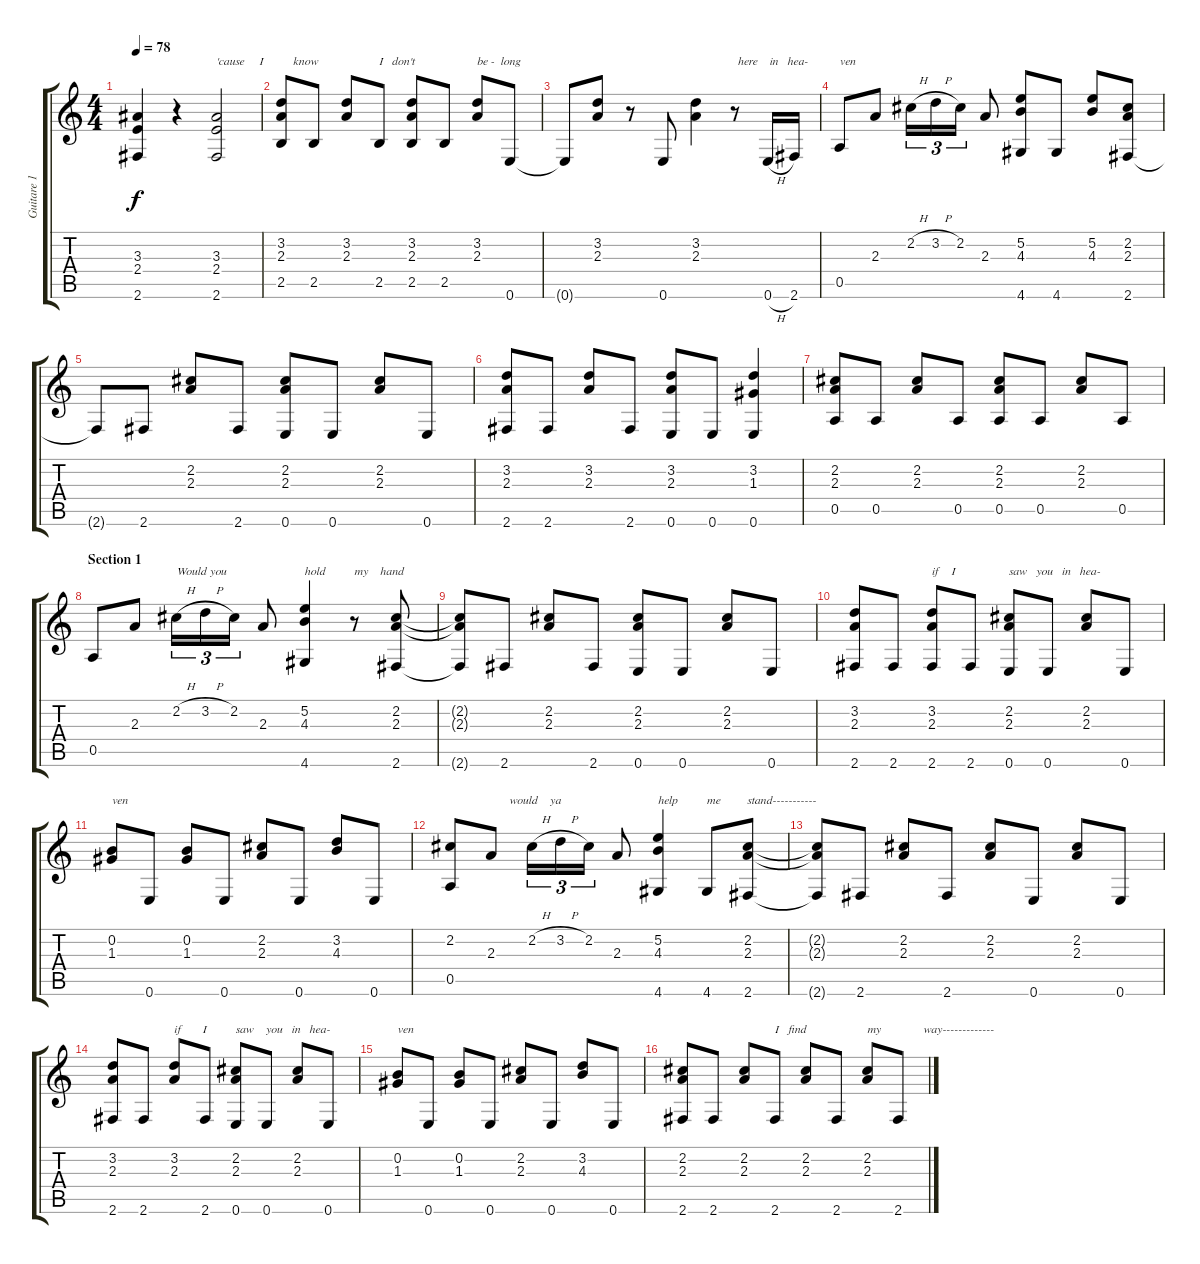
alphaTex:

\track ("Guitare 1" "Guitare 1") {instrument acousticguitarnylon}
\staff {score tabs}
\tuning (E4 B3 G3 D3 A2 E2) {hide}
\ts (4 4)
\tempo 78
\clef g2
\ks c
(3.3 2.4 2.6).4{dy f} r.4 (3.3 2.4 2.6).2{txt "'cause     I          know"} |
(3.2 2.3 2.5).8 2.5.8 (3.2 2.3).8 2.5.8{txt "I   don't"} (3.2 2.3 2.5).8 2.5.8 (3.2 2.3).8{txt "be -  long"} 0.6.8 |
0.6{t}.8 (3.2 2.3).8 r.8 0.6.8 (3.2 2.3).4{txt "              here    in   hea-"} r.8 0.6{h}.16 2.6.16 |
0.5.8{txt "ven"} 2.3.8 2.2{h}.16{tu (3 2)} 3.2{h}.16{tu (3 2)} 2.2.16{tu (3 2)} 2.3.8 (5.2 4.3 4.6).8 4.6.8 (5.2 4.3).8 (2.2 2.3 2.6).8 |
2.6{t}.8 2.6.8 (2.2 2.3).8 2.6.8 (2.2 2.3 0.6).8 0.6.8 (2.2 2.3).8 0.6.8 |
(3.2 2.3 2.6).8 2.6.8 (3.2 2.3).8 2.6.8 (3.2 2.3 0.6).8 0.6.8 (3.2 1.3 0.6).4 |
(2.2 2.3 0.5).8 0.5.8 (2.2 2.3).8 0.5.8 (2.2 2.3 0.5).8 0.5.8 (2.2 2.3).8 0.5.8 |
\section ("" "Section 1")
0.5.8 2.3.8 2.2{h}.16{tu (3 2) txt "Would you"} 3.2{h}.16{tu (3 2)} 2.2.16{tu (3 2)} 2.3.8 (5.2 4.3 4.6).4{txt "hold"} r.8{txt "my    hand"} (2.2 2.3 2.6).8 |
(2.2{t} 2.3{t} 2.6{t}).8 2.6.8 (2.2 2.3).8 2.6.8 (2.2 2.3 0.6).8 0.6.8 (2.2 2.3).8 0.6.8 |
(3.2 2.3 2.6).8 2.6.8 (3.2 2.3 2.6).8{txt "if    I"} 2.6.8 (2.2 2.3 0.6).8{txt "saw   you   in   hea-"} 0.6.8 (2.2 2.3).8 0.6.8 |
(0.2 1.3).8{txt "ven"} 0.6.8 (0.2 1.3).8 0.6.8 (2.2 2.3).8 0.6.8 (3.2 4.3).8 0.6.8 |
(2.2 0.5).8 2.3.8{txt "      would    ya  "} 2.2{h}.16{tu (3 2)} 3.2{h}.16{tu (3 2)} 2.2.16{tu (3 2)} 2.3.8 (5.2 4.3 4.6).4{txt "help"} 4.6.8{txt "me         stand-----------"} (2.2 2.3 2.6).8 |
(2.2{t} 2.3{t} 2.6{t}).8 2.6.8 (2.2 2.3).8 2.6.8 (2.2 2.3).8 0.6.8 (2.2 2.3).8 0.6.8 |
(3.2 2.3 2.6).8 2.6.8 (3.2 2.3).8{txt "if       I"} 2.6.8 (2.2 2.3 0.6).8{txt "saw    you   in   hea-"} 0.6.8 (2.2 2.3).8 0.6.8 |
(0.2 1.3).8{txt "ven"} 0.6.8 (0.2 1.3).8 0.6.8 (2.2 2.3).8 0.6.8 (3.2 4.3).8 0.6.8 |
(2.2 2.3 2.6).8 2.6.8 (2.2 2.3).8 2.6.8{txt "I   find"} (2.2 2.3).8 2.6.8 (2.2 2.3).8{txt "my              way-------------"} 2.6.8
